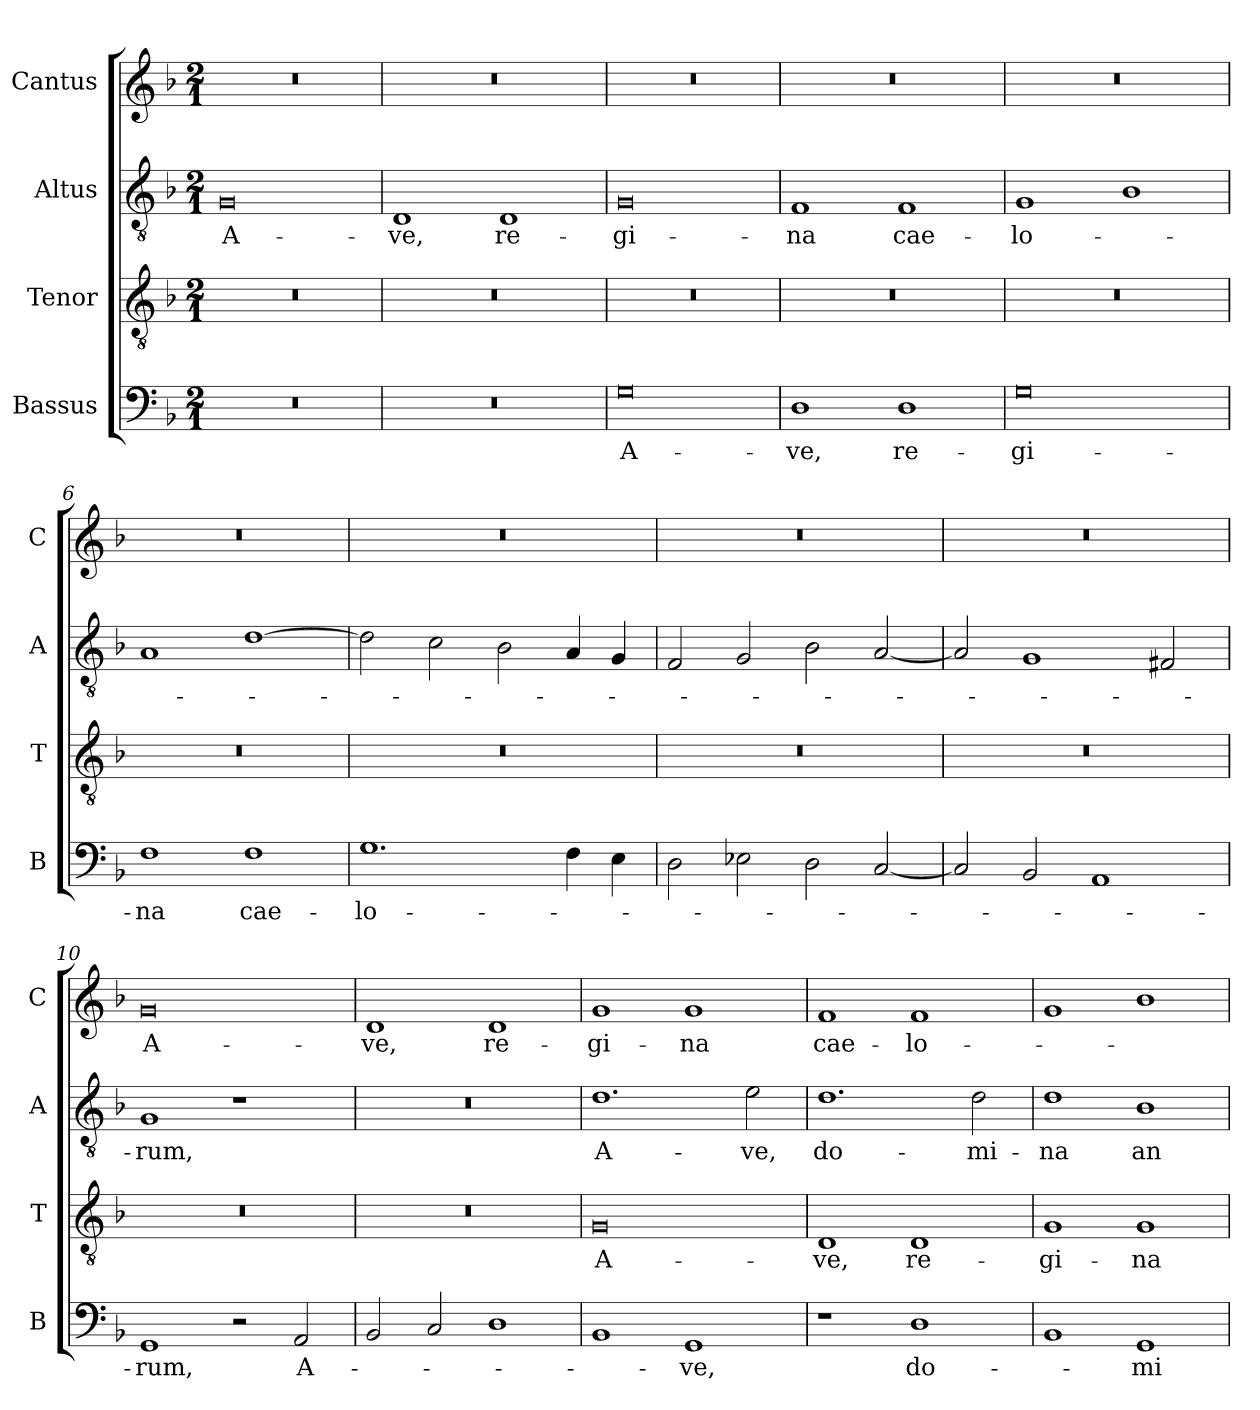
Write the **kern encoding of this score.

**kern	**text	**kern	**text	**kern	**text	**kern	**text
*part4	*part4	*part3	*part3	*part2	*part2	*part1	*part1
*staff4	*staff4	*staff3	*staff3	*staff2	*staff2	*staff1	*staff1
*I"Bassus	*	*I"Tenor	*	*I"Altus	*	*I"Cantus	*
*I'B	*	*I'T	*	*I'A	*	*I'C	*
*clefF4	*	*clefGv2	*	*clefGv2	*	*clefG2	*
*k[b-]	*	*k[b-]	*	*k[b-]	*	*k[b-]	*
*F:	*	*F:	*	*F:	*	*F:	*
*M2/1	*	*M2/1	*	*M2/1	*	*M2/1	*
=1	=1	=1	=1	=1	=1	=1	=1
0r	.	0r	.	0G	A-	0r	.
=2	=2	=2	=2	=2	=2	=2	=2
0r	.	0r	.	1D	-ve,	0r	.
.	.	.	.	1D	re-	.	.
=3	=3	=3	=3	=3	=3	=3	=3
0G	A-	0r	.	0G	-gi-	0r	.
=4	=4	=4	=4	=4	=4	=4	=4
1D	-ve,	0r	.	1F	-na	0r	.
1D	re-	.	.	1F	cae-	.	.
=5	=5	=5	=5	=5	=5	=5	=5
0G	-gi-	0r	.	1G	-lo-	0r	.
.	.	.	.	1B-	.	.	.
!!LO:LB:g=z
=6	=6	=6	=6	=6	=6	=6	=6
1F	-na	0r	.	1A	.	0r	.
1F	cae-	.	.	[1d	.	.	.
=7	=7	=7	=7	=7	=7	=7	=7
1.G	-lo-	0r	.	2d]	.	0r	.
.	.	.	.	2c	.	.	.
.	.	.	.	2B-	.	.	.
4F	.	.	.	4A	.	.	.
4E	.	.	.	4G	.	.	.
=8	=8	=8	=8	=8	=8	=8	=8
2D	.	0r	.	2F	.	0r	.
2E-X	.	.	.	2G	.	.	.
2D	.	.	.	2B-	.	.	.
[2C	.	.	.	[2A	.	.	.
=9	=9	=9	=9	=9	=9	=9	=9
2C]	.	0r	.	2A]	.	0r	.
2BB-	.	.	.	1G	.	.	.
1AA	.	.	.	.	.	.	.
.	.	.	.	2F#X	.	.	.
!!LO:LB:g=z
=10	=10	=10	=10	=10	=10	=10	=10
1GG	-rum,	0r	.	1G	-rum,	0g	A-
2r	.	.	.	1r	.	.	.
2AA	A-	.	.	.	.	.	.
=11	=11	=11	=11	=11	=11	=11	=11
2BB-	.	0r	.	0r	.	1d	-ve,
2C	.	.	.	.	.	.	.
1D	.	.	.	.	.	1d	re-
=12	=12	=12	=12	=12	=12	=12	=12
1BB-	.	0G	A-	1.d	A-	1g	-gi-
1GG	-ve,	.	.	.	.	1g	-na
.	.	.	.	2e	-ve,	.	.
=13	=13	=13	=13	=13	=13	=13	=13
1r	.	1D	-ve,	1.d	do-	1f	cae-
1D	do-	1D	re-	.	.	1f	-lo-
.	.	.	.	2d	-mi-	.	.
=14	=14	=14	=14	=14	=14	=14	=14
1BB-	.	1G	-gi-	1d	-na	1g	.
!	!	!	!	!	!LO:LY:i	!	!
1GG	-mi-	1G	-na	1B-	an-	1b-	.
=	=	=	=	=	=	=	=
*-	*-	*-	*-	*-	*-	*-	*-
